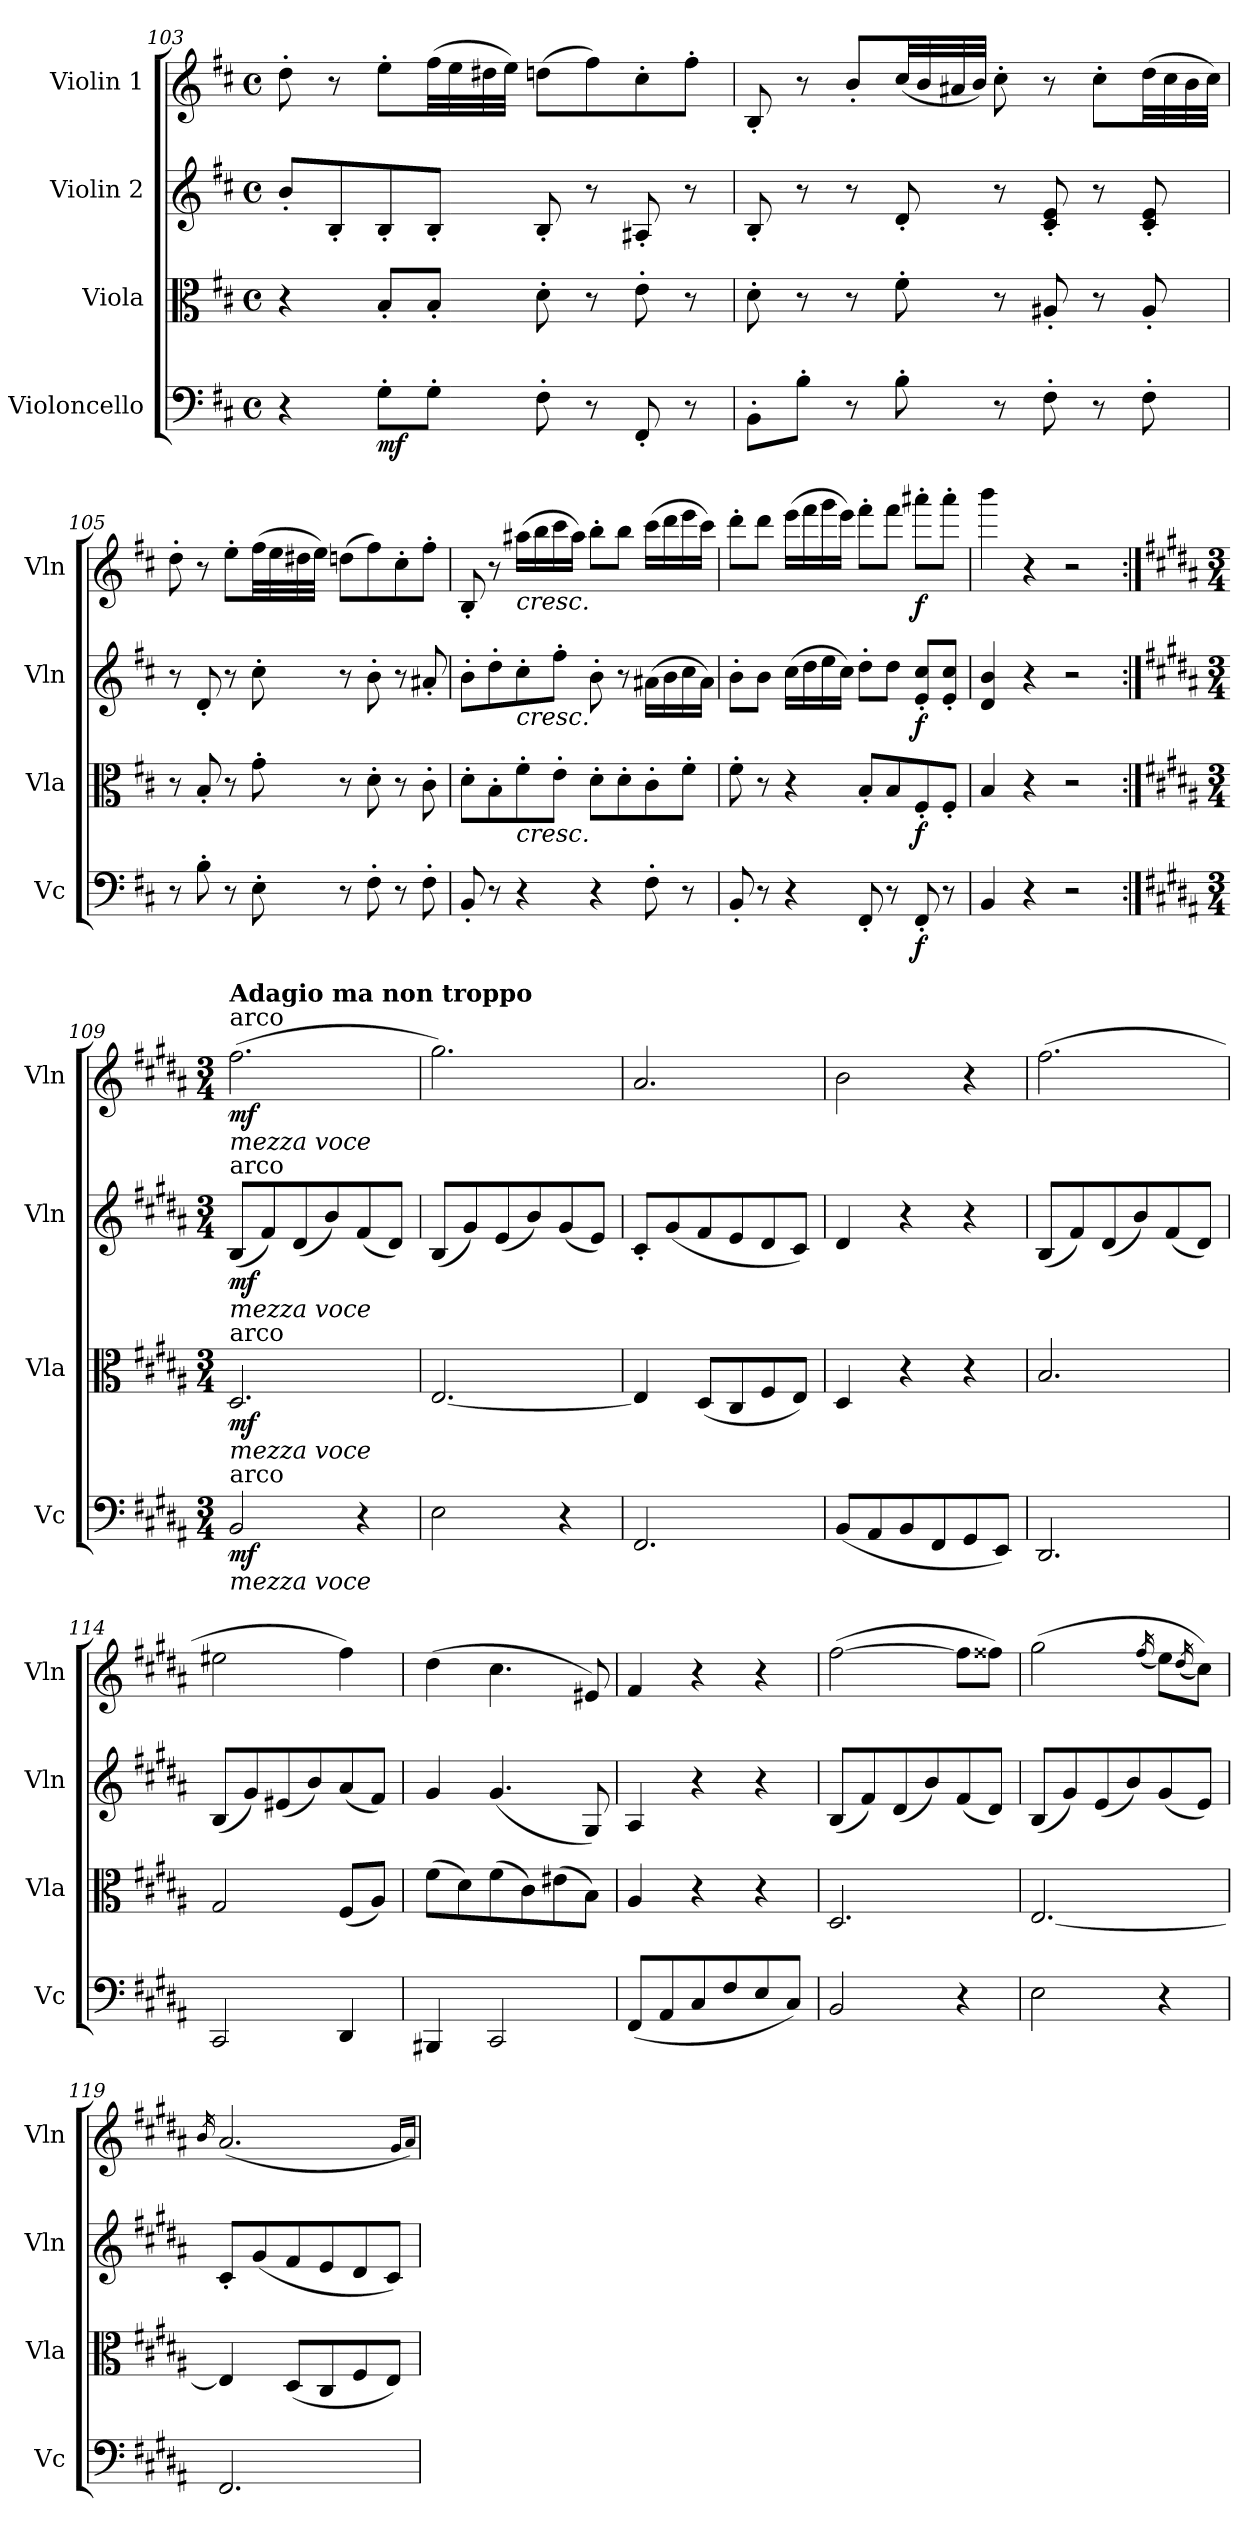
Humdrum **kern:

**kern	**dynam	**kern	**dynam	**kern	**dynam	**kern	**dynam
*part4	*part4	*part3	*part3	*part2	*part2	*part1	*part1
*staff4	*staff4	*staff3	*staff3	*staff2	*staff2	*staff1	*staff1
*I"Violoncello	*	*I"Viola	*	*I"Violin 2	*	*I"Violin 1	*
*I'Vc	*	*I'Vla	*	*I'Vln	*	*I'Vln	*
*clefF4	*	*clefC3	*	*clefG2	*	*clefG2	*
*k[f#c#]	*	*k[f#c#]	*	*k[f#c#]	*	*k[f#c#]	*
*M4/4	*	*M4/4	*	*M4/4	*	*M4/4	*
*met(c)	*	*met(c)	*	*met(c)	*	*met(c)	*
=103	=103	=103	=103	=103	=103	=103	=103
4r	.	4r	.	8b'/L	.	8dd'\	.
.	.	.	.	8B'/	.	8r	.
!	!LO:DY:b	!	!	!	!	!	!
8G'\L	mf	8B'/L	.	8B'/	.	8ee'\L	.
8G'\J	.	8B'/J	.	8B'/J	.	(>32ff#\LL	.
.	.	.	.	.	.	32ee\	.
.	.	.	.	.	.	32dd#X\	.
.	.	.	.	.	.	32ee\JJJ)	.
8F#'\	.	8d'\	.	8B'/	.	(>8ddn\L	.
8r	.	8r	.	8r	.	8ff#\)	.
8FF#'/	.	8e'\	.	8A#X'/	.	8cc#'\	.
8r	.	8r	.	8r	.	8ff#'\J	.
=104	=104	=104	=104	=104	=104	=104	=104
8BB'\L	.	8d'\	.	8B'/	.	8B'/	.
8B'\J	.	8r	.	8r	.	8r	.
8r	.	8r	.	8r	.	8b'/L	.
8B'\	.	8f#'\	.	8d'/	.	(<32cc#/LL	.
.	.	.	.	.	.	32b/	.
.	.	.	.	.	.	32a#X/	.
.	.	.	.	.	.	32b/JJJ)	.
8r	.	8r	.	8r	.	8cc#'\	.
8F#'\	.	8A#X'/	.	8c#/' 8e/'	.	8r	.
8r	.	8r	.	8r	.	8cc#'\L	.
8F#'\	.	8A#'/	.	8c#/' 8e/'	.	(>32dd\LL	.
.	.	.	.	.	.	32cc#\	.
.	.	.	.	.	.	32b\	.
.	.	.	.	.	.	32cc#\JJJ)	.
!!LO:LB:g=z
=105	=105	=105	=105	=105	=105	=105	=105
8r	.	8r	.	8r	.	8dd'\	.
8B'\	.	8B'/	.	8d'/	.	8r	.
8r	.	8r	.	8r	.	8ee'\L	.
8E'\	.	8g'\	.	8cc#'\	.	(>32ff#\LL	.
.	.	.	.	.	.	32ee\	.
.	.	.	.	.	.	32dd#X\	.
.	.	.	.	.	.	32ee\JJJ)	.
8r	.	8r	.	8r	.	(>8ddn\L	.
8F#'\	.	8d'\	.	8b'\	.	8ff#\)	.
8r	.	8r	.	8r	.	8cc#'\	.
8F#'\	.	8c#'\	.	8a#X'/	.	8ff#'\J	.
=106	=106	=106	=106	=106	=106	=106	=106
8BB'/	.	8d'\L	.	8b'\L	.	8B'/	.
8r	.	8B'\	.	8dd'\	.	8r	.
!	!	!	!	!	!	!LO:TX:b:i:t=cresc.	!
!	!	!	!	!LO:TX:b:i:t=cresc.	!	!	!
!	!	!LO:TX:b:i:t=cresc.	!	!	!	!	!
4r	.	8f#'\	.	8cc#'\	.	(>16aa#X\LL	.
.	.	.	.	.	.	16bb\	.
.	.	8e'\J	.	8ff#'\J	.	16ccc#\	.
.	.	.	.	.	.	16aa#\JJ)	.
4r	.	8d'\L	.	8b'\	.	8bb'\L	.
.	.	8d'\	.	8r	.	8bb\J	.
8F#'\	.	8c#'\	.	(>16a#X\LL	.	(>16ccc#\LL	.
.	.	.	.	16b\	.	16ddd\	.
8r	.	8f#'\J	.	16cc#\	.	16eee\	.
.	.	.	.	16a#\JJ)	.	16ccc#\JJ)	.
=107	=107	=107	=107	=107	=107	=107	=107
8BB'/	.	8f#'\	.	8b'\L	.	8ddd'\L	.
8r	.	8r	.	8b\J	.	8ddd\J	.
4r	.	4r	.	(>16cc#\LL	.	(>16eee\LL	.
.	.	.	.	16dd\	.	16fff#\	.
.	.	.	.	16ee\	.	16ggg\	.
.	.	.	.	16cc#\JJ)	.	16eee\JJ)	.
8FF#'/	.	8B'/L	.	8dd'\L	.	8fff#'\L	.
8r	.	8B/	.	8dd\J	.	8fff#\J	.
!	!LO:DY:b	!	!LO:DY:b	!	!LO:DY:b	!	!LO:DY:b
8FF#'/	f	8F#'/	f	8e/' 8cc#/'L	f	8aaa#X'\L	f
8r	.	8F#'/J	.	8e/' 8cc#/'J	.	8aaa#'\J	.
=108	=108	=108	=108	=108	=108	=108	=108
4BB/	.	4B/	.	4d/ 4b/	.	4bbb\	.
4r	.	4r	.	4r	.	4r	.
2r	.	2r	.	2r	.	2r	.
!!LO:PB:g=z
=109:|!	=109:|!	=109:|!	=109:|!	=109:|!	=109:|!	=109:|!	=109:|!
*k[f#c#g#d#a#]	*	*k[f#c#g#d#a#]	*	*k[f#c#g#d#a#]	*	*k[f#c#g#d#a#]	*
*M3/4	*	*M3/4	*	*M3/4	*	*M3/4	*
*	*	*	*	*	*	*MM80	*
!	!	!	!	!	!	!LO:TX:a:t=arco	!
!	!	!	!	!	!	!LO:TX:a:B:t=Adagio ma non troppo	!
!	!	!	!	!	!	!LO:TX:b:i:t=mezza voce	!
!	!	!	!	!LO:TX:a:t=arco	!	!	!
!	!	!	!	!LO:TX:b:i:t=mezza voce	!	!	!
!	!	!LO:TX:a:t=arco	!	!	!	!	!
!	!	!LO:TX:b:i:t=mezza voce	!	!	!	!	!
!LO:TX:a:t=arco	!	!	!	!	!	!	!
!LO:TX:b:i:t=mezza voce	!	!	!	!	!	!	!
!	!LO:DY:b	!	!LO:DY:b	!	!LO:DY:b	!	!LO:DY:b
2BB/	mf	2.D#/	mf	(<8B/L	mf	(>2.ff#\	mf
.	.	.	.	8f#/)	.	.	.
.	.	.	.	(<8d#/	.	.	.
.	.	.	.	8b/)	.	.	.
4r	.	.	.	(<8f#/	.	.	.
.	.	.	.	8d#/J)	.	.	.
=110	=110	=110	=110	=110	=110	=110	=110
2E\	.	[2.E/	.	(<8B/L	.	2.gg#\)	.
.	.	.	.	8g#/)	.	.	.
.	.	.	.	(<8e/	.	.	.
.	.	.	.	8b/)	.	.	.
4r	.	.	.	(<8g#/	.	.	.
.	.	.	.	8e/J)	.	.	.
=111	=111	=111	=111	=111	=111	=111	=111
2.FF#/	.	4E/]	.	8c#'/L	.	2.a#/	.
.	.	.	.	(<8g#/	.	.	.
.	.	(<8D#/L	.	8f#/	.	.	.
.	.	8C#/	.	8e/	.	.	.
.	.	8F#/	.	8d#/	.	.	.
.	.	8E/J)	.	8c#/J)	.	.	.
=112	=112	=112	=112	=112	=112	=112	=112
(<8BB/L	.	4D#/	.	4d#/	.	2b\	.
8AA#/	.	.	.	.	.	.	.
8BB/	.	4r	.	4r	.	.	.
8FF#/	.	.	.	.	.	.	.
8GG#/	.	4r	.	4r	.	4r	.
8EE/J)	.	.	.	.	.	.	.
=113	=113	=113	=113	=113	=113	=113	=113
2.DD#/	.	2.B/	.	(<8B/L	.	(>2.ff#\	.
.	.	.	.	8f#/)	.	.	.
.	.	.	.	(<8d#/	.	.	.
.	.	.	.	8b/)	.	.	.
.	.	.	.	(<8f#/	.	.	.
.	.	.	.	8d#/J)	.	.	.
=114	=114	=114	=114	=114	=114	=114	=114
2CC#/	.	2G#/	.	(<8B/L	.	2ee#X\	.
.	.	.	.	8g#/)	.	.	.
.	.	.	.	(<8e#X/	.	.	.
.	.	.	.	8b/)	.	.	.
4DD#/	.	(<8F#/L	.	(<8a#/	.	4ff#\)	.
.	.	8A#/J)	.	8f#/J)	.	.	.
!!LO:LB:g=z
=115	=115	=115	=115	=115	=115	=115	=115
4BBB#X/	.	(>8f#\L	.	4g#/	.	(>4dd#\	.
.	.	8d#\)	.	.	.	.	.
2CC#/	.	(>8f#\	.	(<4.g#/	.	4.cc#\	.
.	.	8c#\)	.	.	.	.	.
.	.	(>8e#X\	.	.	.	.	.
.	.	8B\J)	.	8G#/)	.	8e#X/)	.
=116	=116	=116	=116	=116	=116	=116	=116
(<8FF#/L	.	4A#/	.	4A#/	.	4f#/	.
8AA#/	.	.	.	.	.	.	.
8C#/	.	4r	.	4r	.	4r	.
8F#/	.	.	.	.	.	.	.
8E/	.	4r	.	4r	.	4r	.
8C#/J)	.	.	.	.	.	.	.
=117	=117	=117	=117	=117	=117	=117	=117
2BB/	.	2.D#/	.	(<8B/L	.	(>[2ff#\	.
.	.	.	.	8f#/)	.	.	.
.	.	.	.	(<8d#/	.	.	.
.	.	.	.	8b/)	.	.	.
4r	.	.	.	(<8f#/	.	8ff#\L]	.
.	.	.	.	8d#/J)	.	8ff##X\J)	.
=118	=118	=118	=118	=118	=118	=118	=118
2E\	.	[2.E/	.	(<8B/L	.	(>2gg#\	.
.	.	.	.	8g#/)	.	.	.
.	.	.	.	(<8e/	.	.	.
.	.	.	.	8b/)	.	.	.
.	.	.	.	.	.	(<16qff#/	.
4r	.	.	.	(<8g#/	.	8ee\L)	.
.	.	.	.	.	.	(<16qdd#/	.
.	.	.	.	8e/J)	.	8cc#\J))	.
=119	=119	=119	=119	=119	=119	=119	=119
.	.	.	.	.	.	16qb/	.
2.FF#/	.	4E/]	.	8c#'/L	.	(<2.a#/	.
.	.	.	.	(<8g#/	.	.	.
.	.	(<8D#/L	.	8f#/	.	.	.
.	.	8C#/	.	8e/	.	.	.
.	.	8F#/	.	8d#/	.	.	.
.	.	8E/J)	.	8c#/J)	.	.	.
.	.	.	.	.	.	16qg#/LL	.
.	.	.	.	.	.	16qa#/JJ)	.
=	=	=	=	=	=	=	=
*-	*-	*-	*-	*-	*-	*-	*-
